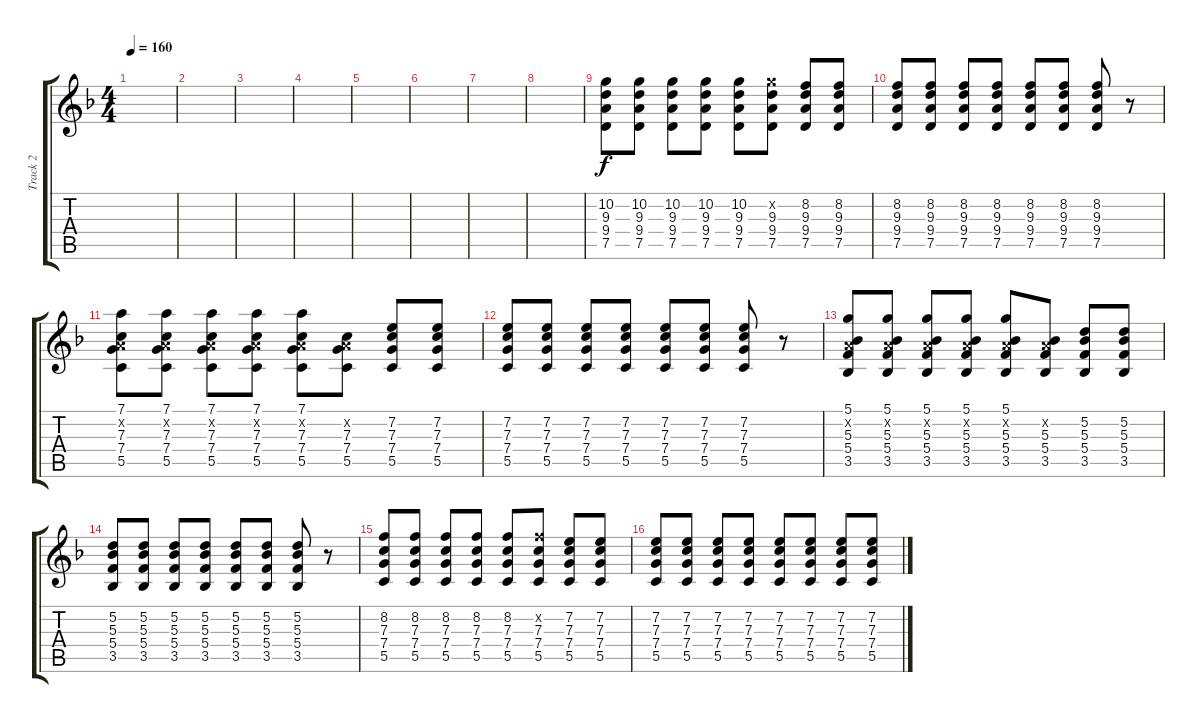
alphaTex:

\track ("Track 2" "Track 2") {instrument overdrivenguitar}
\staff {score tabs}
\tuning (D4 A3 F3 C3 G2 C2) {hide}
\ts (4 4)
\tempo 160
\clef g2
\ks dminor
|
|
|
|
|
|
|
|
(10.2 9.3 9.4 7.5).8 (10.2 9.3 9.4 7.5).8 (10.2 9.3 9.4 7.5).8 (10.2 9.3 9.4 7.5).8 (10.2 9.3 9.4 7.5).8 (10.2{x} 9.3 9.4 7.5).8 (8.2 9.3 9.4 7.5).8 (8.2 9.3 9.4 7.5).8 |
(8.2 9.3 9.4 7.5).8 (8.2 9.3 9.4 7.5).8 (8.2 9.3 9.4 7.5).8 (8.2 9.3 9.4 7.5).8 (8.2 9.3 9.4 7.5).8 (8.2 9.3 9.4 7.5).8 (8.2 9.3 9.4 7.5).8 r.8 |
(7.1 0.2{x} 7.3 7.4 5.5).8 (7.1 0.2{x} 7.3 7.4 5.5).8 (7.1 0.2{x} 7.3 7.4 5.5).8 (7.1 0.2{x} 7.3 7.4 5.5).8 (7.1 0.2{x} 7.3 7.4 5.5).8 (0.2{x} 7.3 7.4 5.5).8 (7.2 7.3 7.4 5.5).8 (7.2 7.3 7.4 5.5).8 |
(7.2 7.3 7.4 5.5).8 (7.2 7.3 7.4 5.5).8 (7.2 7.3 7.4 5.5).8 (7.2 7.3 7.4 5.5).8 (7.2 7.3 7.4 5.5).8 (7.2 7.3 7.4 5.5).8 (7.2 7.3 7.4 5.5).8 r.8 |
(5.1 0.2{x} 5.3 5.4 3.5).8 (5.1 0.2{x} 5.3 5.4 3.5).8 (5.1 0.2{x} 5.3 5.4 3.5).8 (5.1 0.2{x} 5.3 5.4 3.5).8 (5.1 0.2{x} 5.3 5.4 3.5).8 (0.2{x} 5.3 5.4 3.5).8 (5.2 5.3 5.4 3.5).8 (5.2 5.3 5.4 3.5).8 |
(5.2 5.3 5.4 3.5).8 (5.2 5.3 5.4 3.5).8 (5.2 5.3 5.4 3.5).8 (5.2 5.3 5.4 3.5).8 (5.2 5.3 5.4 3.5).8 (5.2 5.3 5.4 3.5).8 (5.2 5.3 5.4 3.5).8 r.8 |
(8.2 7.3 7.4 5.5).8 (8.2 7.3 7.4 5.5).8 (8.2 7.3 7.4 5.5).8 (8.2 7.3 7.4 5.5).8 (8.2 7.3 7.4 5.5).8 (8.2{x} 7.3 7.4 5.5).8 (7.2 7.3 7.4 5.5).8 (7.2 7.3 7.4 5.5).8 |
(7.2 7.3 7.4 5.5).8 (7.2 7.3 7.4 5.5).8 (7.2 7.3 7.4 5.5).8 (7.2 7.3 7.4 5.5).8 (7.2 7.3 7.4 5.5).8 (7.2 7.3 7.4 5.5).8 (7.2 7.3 7.4 5.5).8 (7.2 7.3 7.4 5.5).8
